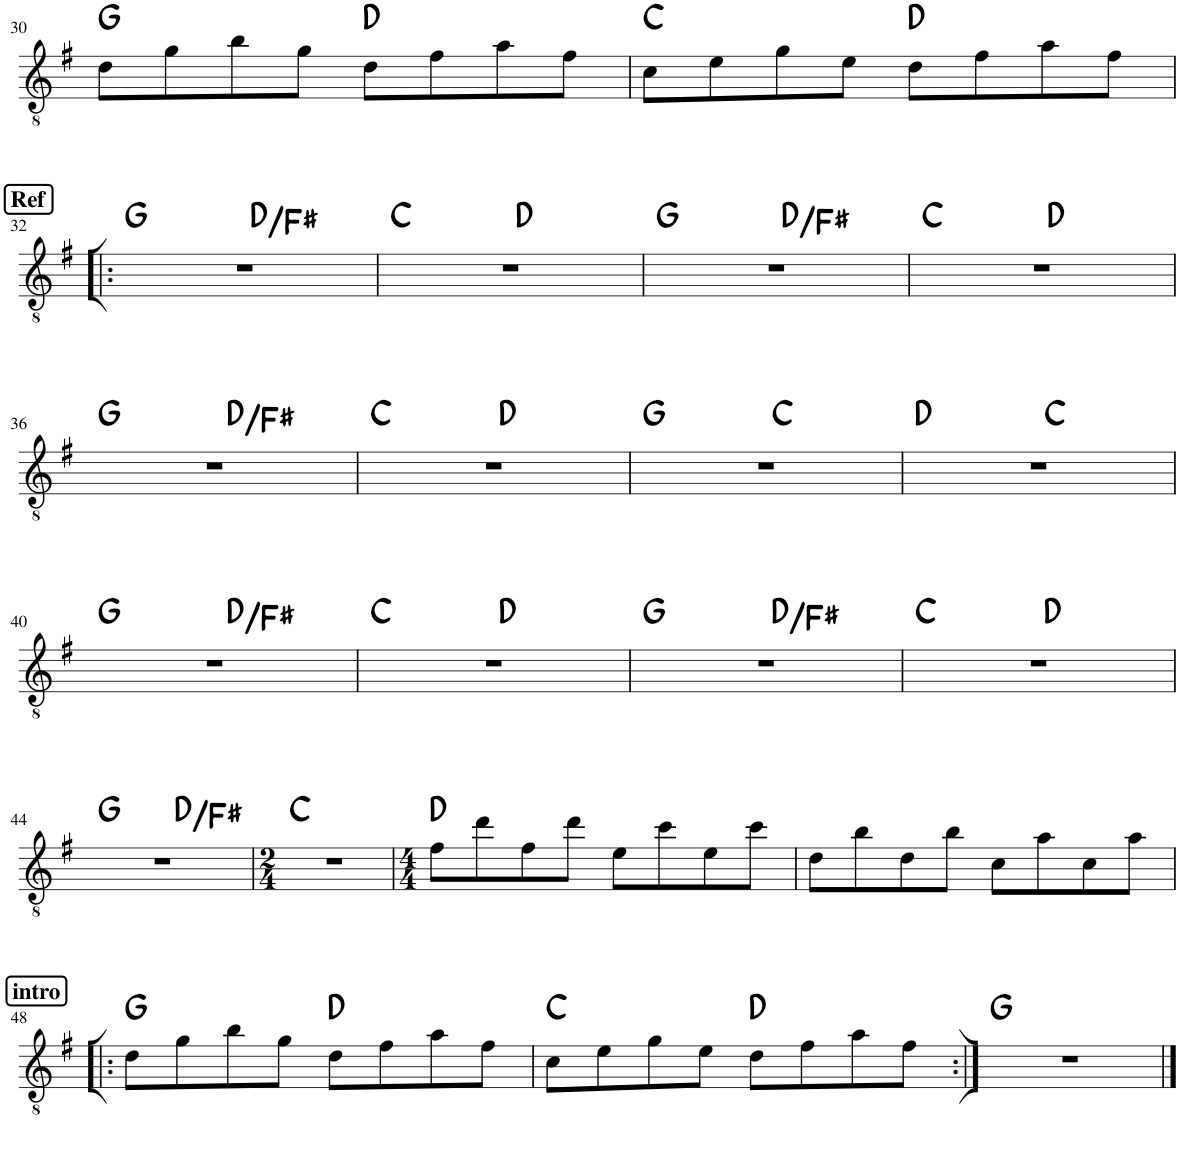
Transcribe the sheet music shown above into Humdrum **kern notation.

**kern	**harte
*part1	*part1
*staff1	*
*I"Classical Guitar	*
*I'Guit.	*
!!LO:PB:g=z
*clefGv2	*
*k[f#]	*
*M4/4	*
=30	=30
8d\L	G:maj
8g\	.
8b\	.
8g\J	.
8d\L	D:maj
8f#\	.
8a\	.
8f#\J	.
=31	=31
8c\L	C:maj
8e\	.
8g\	.
8e\J	.
8d\L	D:maj
8f#\	.
8a\	.
8f#\J	.
!!LO:LB:g=z
!!LO:REH:place=s1:a:B:cj:fs=11:t=Ref
=32!|:	=32!|:
*^	*
1r	2ryy	G:maj
.	2ryy	D:maj/3
=33	=33	=33
1r	2ryy	C:maj
.	2ryy	D:maj
=34	=34	=34
1r	2ryy	G:maj
.	2ryy	D:maj/3
=35	=35	=35
1r	2ryy	C:maj
.	2ryy	D:maj
!!LO:LB:g=z	!!
=36	=36	=36
1r	2ryy	G:maj
.	2ryy	D:maj/3
=37	=37	=37
1r	2ryy	C:maj
.	2ryy	D:maj
=38	=38	=38
1r	2ryy	G:maj
.	2ryy	C:maj
=39	=39	=39
1r	2ryy	D:maj
.	2ryy	C:maj
!!LO:LB:g=z	!!
=40	=40	=40
1r	2ryy	G:maj
.	2ryy	D:maj/3
=41	=41	=41
1r	2ryy	C:maj
.	2ryy	D:maj
=42	=42	=42
1r	2ryy	G:maj
.	2ryy	D:maj/3
=43	=43	=43
1r	2ryy	C:maj
.	2ryy	D:maj
!!LO:LB:g=z	!!
=44	=44	=44
1r	2ryy	G:maj
.	2ryy	D:maj/3
*v	*v	*
=45	=45
*M2/4	*
2r	C:maj
=46	=46
*M4/4	*
8f#\L	D:maj
8dd\	.
8f#\	.
8dd\J	.
8e\L	.
8cc\	.
8e\	.
8cc\J	.
=47	=47
8d\L	.
8b\	.
8d\	.
8b\J	.
8c\L	.
8a\	.
8c\	.
8a\J	.
!!LO:LB:g=z
!!LO:REH:place=s1:a:B:cj:fs=11:t=intro
=48!|:	=48!|:
8d\L	G:maj
8g\	.
8b\	.
8g\J	.
8d\L	D:maj
8f#\	.
8a\	.
8f#\J	.
=49	=49
8c\L	C:maj
8e\	.
8g\	.
8e\J	.
8d\L	D:maj
8f#\	.
8a\	.
8f#\J	.
=50:|!	=50:|!
1r	G:maj
==	==
*-	*-
